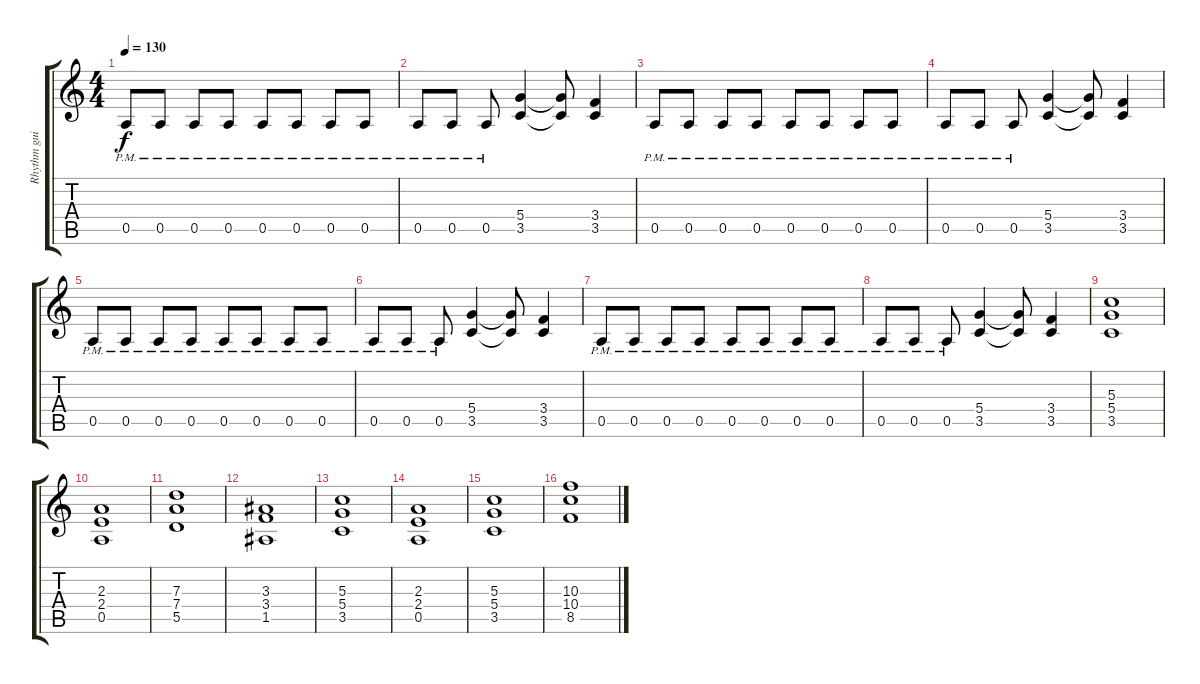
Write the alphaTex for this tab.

\track ("Rhythm guitar" "Rhythm gui") {instrument distortionguitar}
\staff {score tabs}
\tuning (E4 B3 G3 D3 A2 E2) {hide}
\ts (4 4)
\tempo 130
\clef g2
\ks c
0.5{pm}.8{dy f} 0.5{pm}.8 0.5{pm}.8 0.5{pm}.8 0.5{pm}.8 0.5{pm}.8 0.5{pm}.8 0.5{pm}.8 |
0.5{pm}.8 0.5{pm}.8 0.5{pm}.8 (5.4 3.5).4 (5.4{t} 3.5{t}).8 (3.4 3.5).4 |
0.5{pm}.8 0.5{pm}.8 0.5{pm}.8 0.5{pm}.8 0.5{pm}.8 0.5{pm}.8 0.5{pm}.8 0.5{pm}.8 |
0.5{pm}.8 0.5{pm}.8 0.5{pm}.8 (5.4 3.5).4 (5.4{t} 3.5{t}).8 (3.4 3.5).4 |
0.5{pm}.8 0.5{pm}.8 0.5{pm}.8 0.5{pm}.8 0.5{pm}.8 0.5{pm}.8 0.5{pm}.8 0.5{pm}.8 |
0.5{pm}.8 0.5{pm}.8 0.5{pm}.8 (5.4 3.5).4 (5.4{t} 3.5{t}).8 (3.4 3.5).4 |
0.5{pm}.8 0.5{pm}.8 0.5{pm}.8 0.5{pm}.8 0.5{pm}.8 0.5{pm}.8 0.5{pm}.8 0.5{pm}.8 |
0.5{pm}.8 0.5{pm}.8 0.5{pm}.8 (5.4 3.5).4 (5.4{t} 3.5{t}).8 (3.4 3.5).4 |
(5.3 5.4 3.5).1 |
(2.3 2.4 0.5).1 |
(7.3 7.4 5.5).1 |
(3.3 3.4 1.5).1 |
(5.3 5.4 3.5).1 |
(2.3 2.4 0.5).1 |
(5.3 5.4 3.5).1 |
(10.3 10.4 8.5).1
